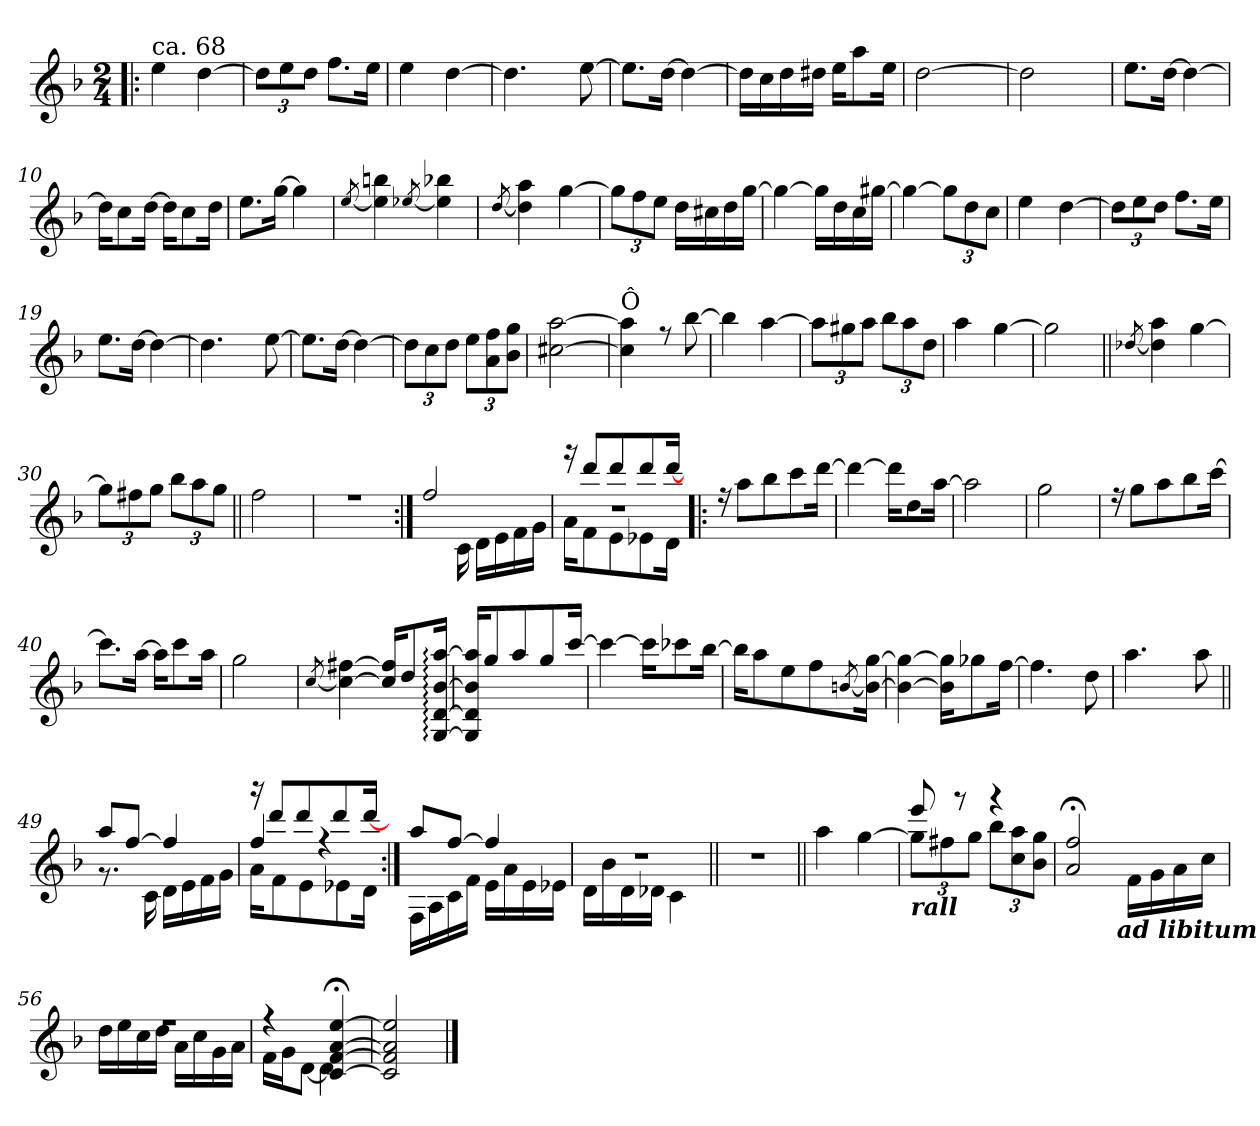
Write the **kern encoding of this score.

**kern
*part1
*staff1
*clefG2
*k[b-]
*F:
*M2/4
=1!|:
*^
!LO:TX:a:t=ca. 68	!
4ee\	2ryy
[<4dd\	.
=2	=2
12dd\L]	2ryy
12ee\	.
12dd\J	.
8.ff\L	.
16ee\Jk	.
=3	=3
4ee\	4ryy
[<4dd\	4ryy
=4	=4
4.dd\]	4ryy
.	4ryy
[<8ee\	.
=5	=5
8.ee\L]	2ryy
[<16dd\Jk	.
4dd\_	.
!!LO:LB:g=z	!!
=6	=6
16dd\LL]	2ryy
16cc\	.
16dd\	.
16dd#X\JJ	.
16ee\KL	.
8aa\	.
16ee\Jk	.
=7	=7
[<2dd\	4ryy
.	4ryy
=8	=8
2dd\]	4ryy
.	4ryy
=9	=9
8.ee\L	2ryy
[<16dd\Jk	.
4dd\_	.
=10	=10
16dd\KL]	4ryy
8cc\	.
[<16dd\Jk	.
16dd\KL]	4ryy
8cc\	.
16dd\Jk	.
!!LO:LB:g=z	!!
=11	=11
8.ee\L	2ryy
[<16gg\Jk	.
4gg\]	.
=12	=12
[<8qee/	.
4ee\] 4bbn\	4ryy
[<8qee-X/	.
4ee-\] 4bb-X\	4ryy
=13	=13
[<8qdd/	.
4dd\] 4aa\	2ryy
[<4gg\	.
=14	=14
12gg\L]	2ryy
12ff\	.
12ee\J	.
16dd\LL	.
16cc#X\	.
16dd\	.
[<16gg\JJ	.
!!LO:LB:g=z	!!
=15	=15
4gg\_	2ryy
16gg\LL]	.
16dd\	.
16cc\	.
[<16gg#X\JJ	.
=16	=16
4gg#\_	2ryy
12gg#\L]	.
12dd\	.
12cc\J	.
=17	=17
4ee\	2ryy
[<4dd\	.
=18	=18
12dd\L]	2ryy
12ee\	.
12dd\J	.
8.ff\L	.
16ee\Jk	.
!!LO:LB:g=z	!!
=19	=19
8.ee\L	4ryy
[<16dd\Jk	.
4dd\_	4ryy
=20	=20
4.dd\]	4ryy
.	4ryy
[<8ee\	.
=21	=21
8.ee\L]	2ryy
[<16dd\Jk	.
4dd\_	.
=22	=22
12dd\L]	4ryy
12cc\	.
12dd\J	.
12ee\L	4ryy
12a\ 12ff\	.
12b-\ 12gg\J	.
=23	=23
[<2cc#X\ [<2aa\	2ryy
!!LO:LB:g=z	!!
=24	=24
!LO:TX:a:t=Ô	!
4cc#\] 4aa\]	2ryy
8ree	.
[<8bb-\	.
=25	=25
4bb-\]	4ryy
[<4aa\	4ryy
=26	=26
12aa\L]	2ryy
12gg#X\	.
12aa\J	.
12bb-\L	.
12aa\	.
12dd\J	.
=27	=27
4aa\	2ryy
[<4gg\	.
=28	=28
2gg\]	2ryy
!!LO:LB:g=z	!!
=29||	=29||
[<8qdd-X/	.
4dd-\] 4aa\	2ryy
[<4gg\	.
=30	=30
12gg\L]	2ryy
12ff#X\	.
12gg\J	.
12bb-\L	.
12aa\	.
12gg\J	.
=31||	=31||
2ff\	2ryy
=32	=32
!LO:N:vis=1	!
2r	2ryy
!!LO:LB:g=z	!!
=33:|!	=33:|!
*	*^
2ff/	8.ryy	2ryy
.	16c!\	.
.	16d!\LL	.
.	16e!\	.
.	16f!\	.
.	16g!\JJ	.
*	*v	*v
=34	=34
!LO:N:vis=1	!
*^	*^
2rdd	16a!\KL	16ryy	16rfff
.	8f!\	8f/Lyy	8ddd!/L
.	8e!\	8e/yy	8ddd!/
.	8e-X!\	8e-X/yy	8ddd!/
.	16d!\Jk	[16d/Jkyy	[>16ddd!/Jk
*	*v	*v	*v
=35!|:	=35!|:
16ree	2d/yy]
8aa\L	.
8bb-\	.
8ccc\	.
[<16ddd\Jk	.
=36	=36
4ddd\_	2ryy
16ddd\KL]	.
8dd\	.
[<16aa\Jk	.
=37	=37
2aa\]	2ryy
!!LO:PB:g=z	!!
=38	=38
2gg\	2ryy
=39	=39
16ree	2ryy
8gg\L	.
8aa\	.
8bb-\	.
[<16ccc\Jk	.
=40	=40
8.ccc\L]	2ryy
[<16aa\Jk	.
16aa\KL]	.
8ccc\	.
16aa\Jk	.
=41	=41
2gg\	2ryy
=42	=42
[<8qcc/	.
4cc\_ [<4ff#X\	2ryy
16cc/] 16ff#/]KL	.
8dd/	.
[>16G/: [>16d/: [>16b-/: [>16aa/:Jk	.
!!LO:LB:g=z	!!
=43	=43
16G/] 16d/] 16b-/] 16aa/]KL	2ryy
8gg/	.
8aa/	.
8gg/	.
[>16ccc/Jk	.
=44	=44
4ccc\_	2ryy
16ccc\KL]	.
8ccc-X\	.
[<16bb-\Jk	.
=45	=45
16bb-\KL]	2ryy
8aa\	.
8ee\	.
8ff\	.
[<8qbn/	.
16b\_ [<16gg\Jk	.
=46	=46
4b\_ 4gg\_	2ryy
16b\] 16gg\]KL	.
8gg-X\	.
[<16ff\Jk	.
!!LO:LB:g=z	!!
=47	=47
4.ff\]	2ryy
8dd\	.
=48	=48
4.aa\	4ryy
.	4ryy
8aa\	.
=49||	=49||
*	*^
8aa/L	8.rf	2ryy
[>8ff/J	.	.
.	16c!\	.
4ff/]	16d!\LL	.
.	16e!\	.
.	16f!\	.
.	16g!\JJ	.
=50	=50	=50
*	*	*^
4ff/	16a!\KL	16ryy	16raaa
.	8f!\	8f/Lyy	8ddd!/L
.	8e!\	8e/yy	8ddd!/
4ree	.	.	.
.	8e-X!\	8e-X/yy	8ddd!/
.	16d!\Jk	[16d/Jkyy	[>16ddd!/Jk
*	*	*v	*v
!!LO:LB:g=z
=51:|!	=51:|!	=51:|!
8aa/L	16F!\LL	4ryy
.	16A!\	.
[>8ff/J	16c!\	.
.	16f!\JJ	.
4ff/]	16e!\LL	4ryy
.	16a!\	.
.	16e!\	.
.	16e-X!\JJ	.
=52	=52	=52
2ree	16d!\LL	4ryy
.	16b-!\	.
.	16d!\	.
.	16d-X!\JJ	.
.	4c!\	4ryy
*v	*v	*v
=52X1||
*stria0
2r
=53||
*stria5
*^
4aa\	2ryy
[<4gg\	.
=54	=54
*	*^
!LO:TX:b:Bi:t=rall	!	!
12gg\L]	8ryy	8eee!/
12ff#X\	.	.
.	8ryy	8rggg
12gg\J	.	.
12bb-\L	4ryy	4rggg
12cc\ 12aa\	.	.
12b-\ 12gg\J	.	.
!!LO:LB:g=z	!!	!!
=55	=55	=55
*	*	*^
2a/;< 2ff/;<	4ryy	2ryy	6ryy
.	.	.	24.ryy
!	!	!	!LO:TX:b:Bi:t=ad  libitum
.	.	.	6ryy
.	16f!\LL	.	.
.	16g!\	.	.
.	16a!\	.	.
.	.	.	12ryy
.	16cc!\JJ	.	.
.	.	.	48ryy
*	*v	*v	*v
=56	=56
2rgg	16dd!\LL
.	16ee!\
.	16cc!\
.	16dd!\JJ
.	16a!\LL
.	16cc!\
.	16g!\
.	16a!\JJ
=57	=57
*	*^
4ree	16f!\LL	4ryy
.	16g!\J	.
.	[<8d!\J	.
[>4c/;< [>4f/;< [>4a/;< [>4ee/;<	4d!\]	4ryy
*v	*v	*v
=58
2c/] 2f/] 2a/] 2ee/]
==
*-
